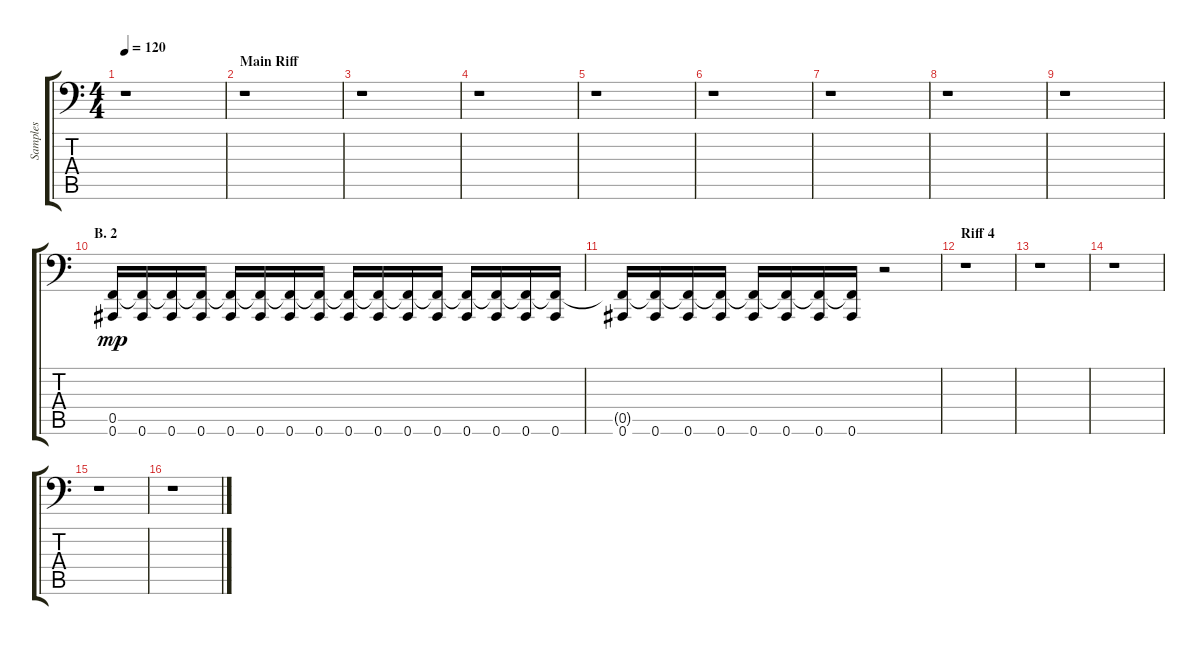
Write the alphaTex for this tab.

\track ("Samples" "Samples") {instrument stringensemble1}
\staff {score tabs}
\tuning (C4 G3 Eb3 Bb2 F2 Bb1) {hide}
\ts (4 4)
\tempo 120
\clef f4
\ks c
r.1{dy p} |
\section ("" "Main Riff")
r.1 |
r.1 |
r.1 |
r.1 |
r.1 |
r.1 |
r.1 |
r.1 |
\section ("" "B. 2")
(0.5 0.6).16{dy mp volume 7 balance 16 instrument lead8bassandlead} (0.5{t} 0.6).16 (0.5{t} 0.6).16 (0.5{t} 0.6).16 (0.5{t} 0.6).16 (0.5{t} 0.6).16 (0.5{t} 0.6).16 (0.5{t} 0.6).16 (0.5{t} 0.6).16 (0.5{t} 0.6).16 (0.5{t} 0.6).16 (0.5{t} 0.6).16 (0.5{t} 0.6).16 (0.5{t} 0.6).16 (0.5{t} 0.6).16 (0.5{t} 0.6).16 |
(0.5{t} 0.6).16{volume 8 balance 16 instrument lead8bassandlead} (0.5{t} 0.6).16 (0.5{t} 0.6).16 (0.5{t} 0.6).16 (0.5{t} 0.6).16 (0.5{t} 0.6).16 (0.5{t} 0.6).16 (0.5{t} 0.6).16 r.2{volume 15 balance 8 instrument sitar} |
\section ("" "Riff 4")
r.1{volume 15 balance 8} |
r.1 |
r.1 |
r.1 |
r.1
